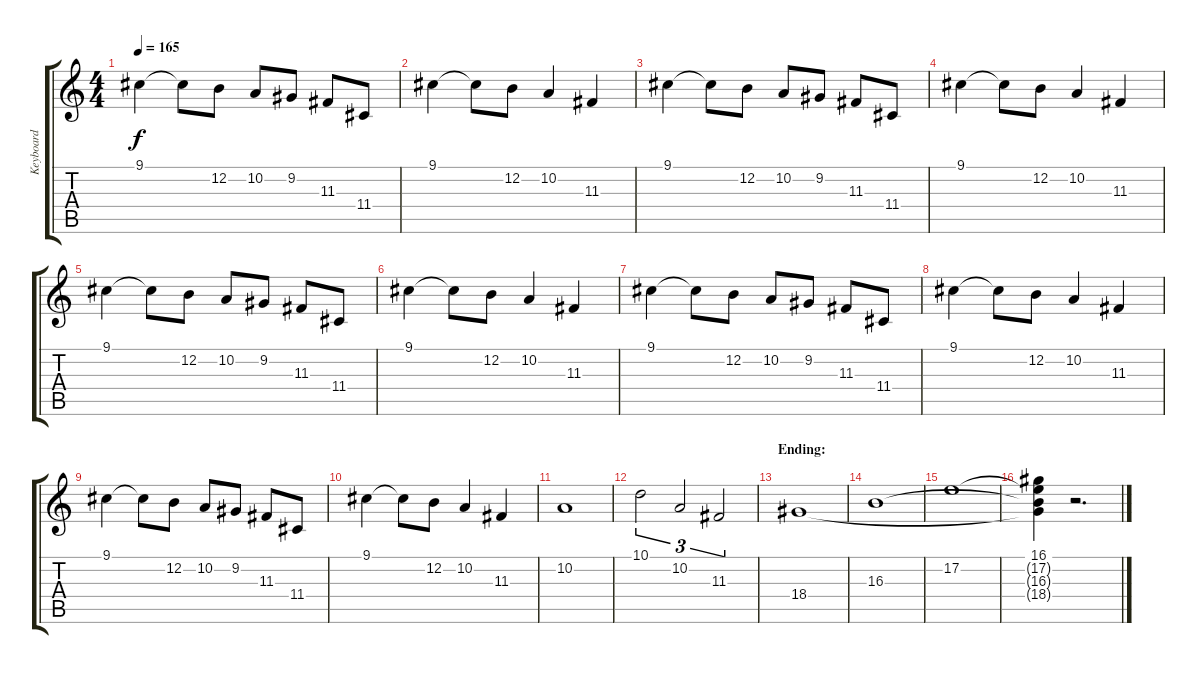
\track ("Keyboard" "Keyboard") {instrument pad3polysynth}
\staff {score tabs}
\tuning (E4 B3 G3 D3 A2 E2) {hide}
\ts (4 4)
\tempo 165
\clef g2
\ks c
9.1.4{dy f} 9.1{t}.8 12.2.8 10.2.8 9.2.8 11.3.8 11.4.8 |
9.1.4 9.1{t}.8 12.2.8 10.2.4 11.3.4 |
9.1.4 9.1{t}.8 12.2.8 10.2.8 9.2.8 11.3.8 11.4.8 |
9.1.4 9.1{t}.8 12.2.8 10.2.4 11.3.4 |
9.1.4 9.1{t}.8 12.2.8 10.2.8 9.2.8 11.3.8 11.4.8 |
9.1.4 9.1{t}.8 12.2.8 10.2.4 11.3.4 |
9.1.4 9.1{t}.8 12.2.8 10.2.8 9.2.8 11.3.8 11.4.8 |
9.1.4 9.1{t}.8 12.2.8 10.2.4 11.3.4 |
9.1.4 9.1{t}.8 12.2.8 10.2.8 9.2.8 11.3.8 11.4.8 |
9.1.4 9.1{t}.8 12.2.8 10.2.4 11.3.4 |
10.2.1 |
10.1.2{tu (3 2)} 10.2.2{tu (3 2)} 11.3.2{tu (3 2)} |
\section ("" "Ending:")
18.4.1 |
16.3.1 |
17.2.1 |
(16.1 17.2{t} 16.3{t} 18.4{t}).4 r.2{d}
